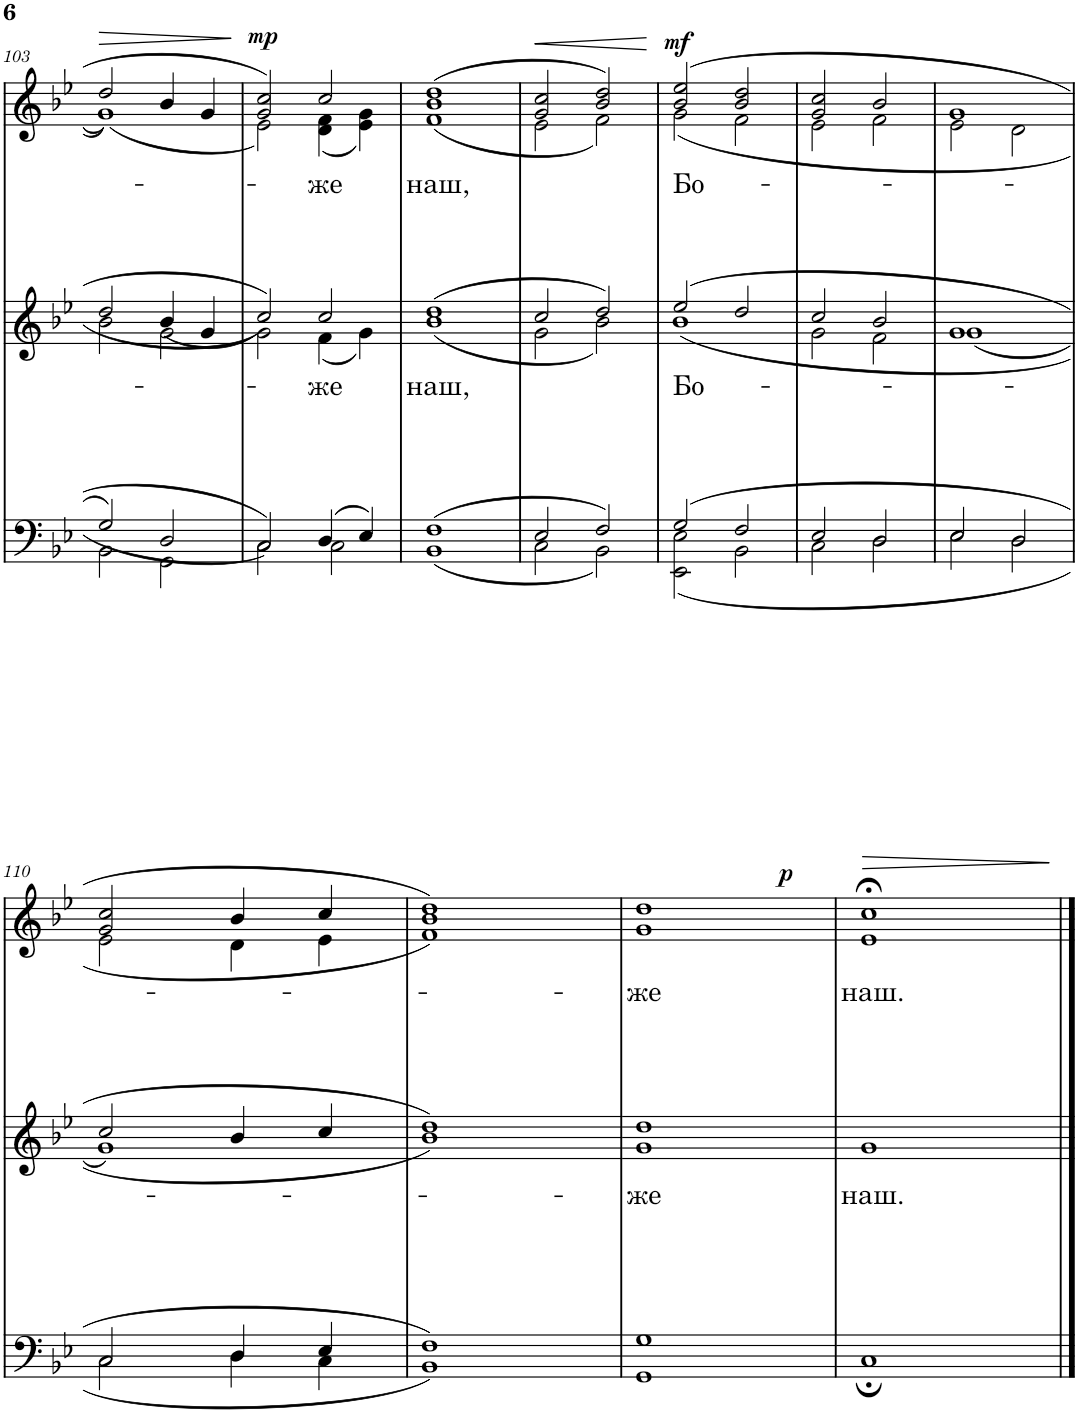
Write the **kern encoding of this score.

**kern	**kern	**text	**kern	**text	**dynam
*part3	*part2	*part2	*part1	*part1	*part1
*staff3	*staff2	*staff2	*staff1	*staff1	*staff1
*I"Б1 Б2	*I"T1 T2	*	*I"C1 C2 A	*	*
!!LO:PB:g=z
*clefF4	*clefG2	*	*clefG2	*	*
*k[b-e-]	*k[b-e-]	*	*k[b-e-]	*	*
*M2/2	*M2/2	*	*M2/2	*	*
*met(c|)	*met(c|)	*	*met(c|)	*	*
=103	=103	=103	=103	=103	=103
*^	*^	*	*	*	*
!	!	!	!	!	!	!	!LO:HP:b
*	*	*	*	*	*^	*	*
2G/	2BB-\	2dd/	2b-\	.	2dd/	(1g	.	>
2D/	2GG\	4b-/	(2g\	.	4b-/	.	.	.
.	.	4g/	.	.	4g/	.	.	.
*v	*v	*	*	*	*v	*v	*	*
*	*v	*v	*	*	*	*
.	.	.	.	.	]
=104	=104	=104	=104	=104	=104
*^	*^	*	*^	*	*
!	!	!	!	!	!	!	!	!LO:DY:a
2C/	2C\	2cc/	2g\)	.	2g/ 2cc/	2e-\)	.	mp
!	!	!	!	!LO:LY:b	!	!	!LO:LY:b	!
(4D/	2C\	2cc/	(4f\	же	2cc/	(4d\ 4f\	же	.
4E-/)	.	.	4g\)	.	.	4e-\ 4g\)	.	.
=105	=105	=105	=105	=105	=105	=105	=105	=105
!	!	!	!	!LO:LY:b	!	!	!LO:LY:b	!
(1F	(1BB-	(1dd	(1b-	наш,	(1b- 1dd	(1f	наш,	.
=106	=106	=106	=106	=106	=106	=106	=106	=106
!	!	!	!	!	!	!	!	!LO:HP:b
2E-/	2C\	2cc/	2g\	.	2g/ 2cc/	2e-\	.	<
2F/)	2BB-\)	2dd/)	2b-\)	.	2b-/ 2dd/)	2f\)	.	.
*v	*v	*	*	*	*v	*v	*	*
*	*v	*v	*	*	*	*
.	.	.	.	.	[
=107	=107	=107	=107	=107	=107
*^	*	*	*	*	*
!	!	!	!LO:LY:b	!	!LO:LY:b	!LO:DY:a
*	*	*^	*	*^	*	*
(2G/	(2EE-\ 2E-\	(2ee-/	(1b-	Бо-	(2b-/ 2ee-/	(2g\	Бо-	mf
2F/	2BB-\	2dd/	.	.	2b-/ 2dd/	2f\	.	.
=108	=108	=108	=108	=108	=108	=108	=108	=108
2E-/	2C\	2cc/	2g\	.	2g/ 2cc/	2e-\	.	.
2D/	2D\	2b-/	2f\	.	2b-/	2f\	.	.
=109	=109	=109	=109	=109	=109	=109	=109	=109
2E-/	2E-\	1g	(1g	.	1g	2e-\	.	.
2D/	2D\	.	.	.	.	2d\	.	.
!!LO:LB:g=z	!!
=110	=110	=110	=110	=110	=110	=110	=110	=110
2C/	2C\	2cc/	1g)	.	2g/ 2cc/	2e-\	.	.
4D/	4D\	4b-/	.	.	4b-/	4d\	.	.
4E-/	4C\	4cc/	.	.	4cc/	4e-\	.	.
=111	=111	=111	=111	=111	=111	=111	=111	=111
1F)	1BB-)	1dd)	1b-)	.	1b- 1dd)	1f)	.	.
=112	=112	=112	=112	=112	=112	=112	=112	=112
!	!	!	!	!LO:LY:b	!	!	!LO:LY:b	!LO:DY:a
1G	1GG	1dd	1g	же	1dd	1g	же	p
=113	=113	=113	=113	=113	=113	=113	=113	=113
!	!	!	!	!LO:LY:b	!	!	!LO:LY:b	!LO:HP:b
*v	*v	*	*	*	*	*	*	*
*	*v	*v	*	*	*	*	*
1C;	1g	наш.	1cc;<	1e-	наш.	>
*	*	*	*v	*v	*	*
.	.	.	.	.	]
==	==	==	==	==	==
*-	*-	*-	*-	*-	*-
